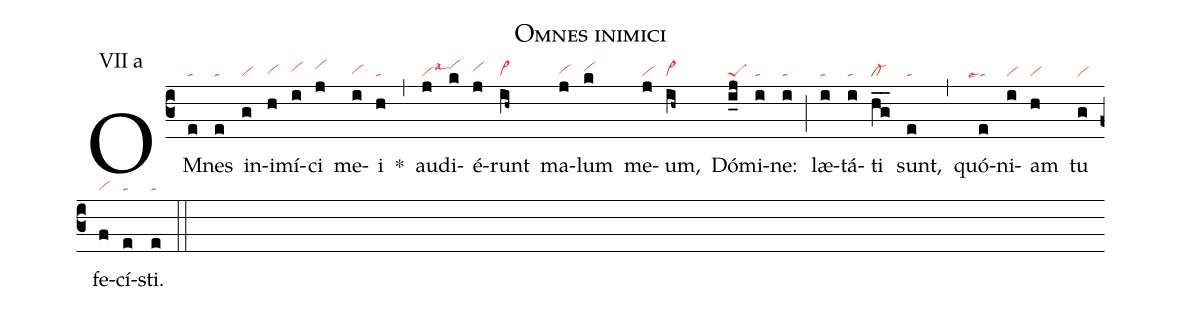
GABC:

name: Omnes inimici;
annotation: VII a;
mode: 7;
nabc-lines: 1;
%%
(c3)
OM(e|ta)nes(e|ta) in(g|vi)i(h|vihg)mí(i|vihh)ci(j|vihi) me(i|vihg)i(h|ta) *(,)
au(j|vilsal3)di(k|vihi)é(j|vihh)runt(ih~|vi>) ma(j|vihg)lum(k|vihh)
me(j|vi)um,(ih~|vi>) Dó(i_j|peS)mi(i|ta)ne:(i|ta) (;)
læ(i|ta)tá(i|ta)ti(hg__|cl-) sunt,(e|ta) (,)
quó(e|```talse4)ni(i|vi)am(h|vi) tu(g|vi) fe(f|vi)cí(e|ta)sti.(e|ta) (::)
